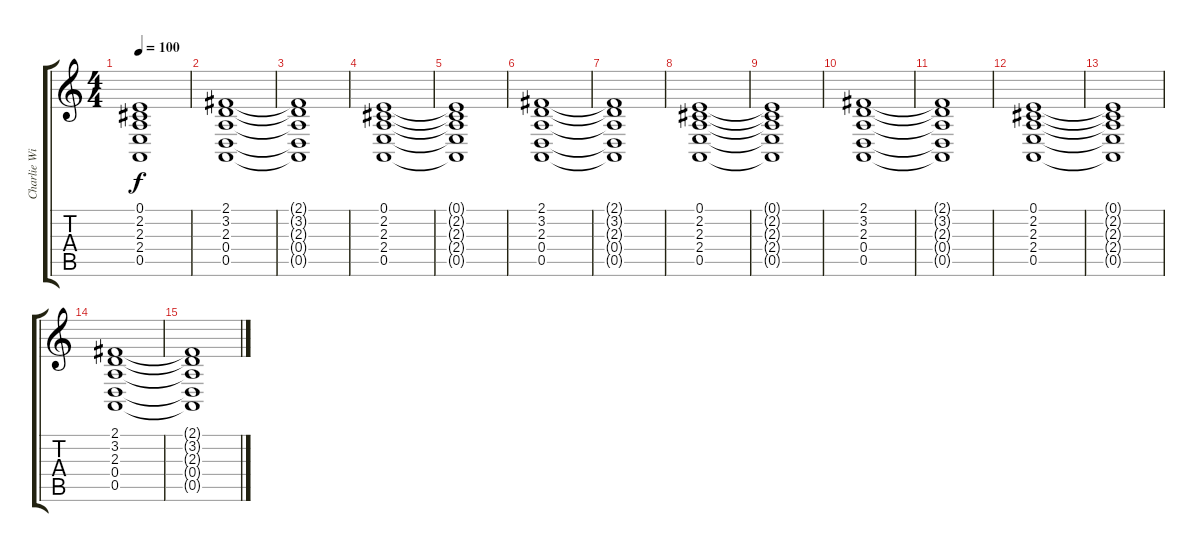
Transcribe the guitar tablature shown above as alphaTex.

\track ("Charlie Wilson" "Charlie Wi") {instrument honkytonkpiano}
\staff {score tabs}
\tuning (E4 B3 G3 D3 A2 E2) {hide}
\ts (4 4)
\tempo 100
\clef g2
\ks c
(0.1{t} 2.2{t} 2.3{t} 2.4{t} 0.5{t}).1{dy f} |
(2.1 3.2 2.3 0.4 0.5).1 |
(2.1{t} 3.2{t} 2.3{t} 0.4{t} 0.5{t}).1 |
(0.1 2.2 2.3 2.4 0.5).1 |
(0.1{t} 2.2{t} 2.3{t} 2.4{t} 0.5{t}).1 |
(2.1 3.2 2.3 0.4 0.5).1 |
(2.1{t} 3.2{t} 2.3{t} 0.4{t} 0.5{t}).1 |
(0.1 2.2 2.3 2.4 0.5).1 |
(0.1{t} 2.2{t} 2.3{t} 2.4{t} 0.5{t}).1 |
(2.1 3.2 2.3 0.4 0.5).1 |
(2.1{t} 3.2{t} 2.3{t} 0.4{t} 0.5{t}).1 |
(0.1 2.2 2.3 2.4 0.5).1 |
(0.1{t} 2.2{t} 2.3{t} 2.4{t} 0.5{t}).1 |
(2.1 3.2 2.3 0.4 0.5).1 |
(2.1{t} 3.2{t} 2.3{t} 0.4{t} 0.5{t}).1
